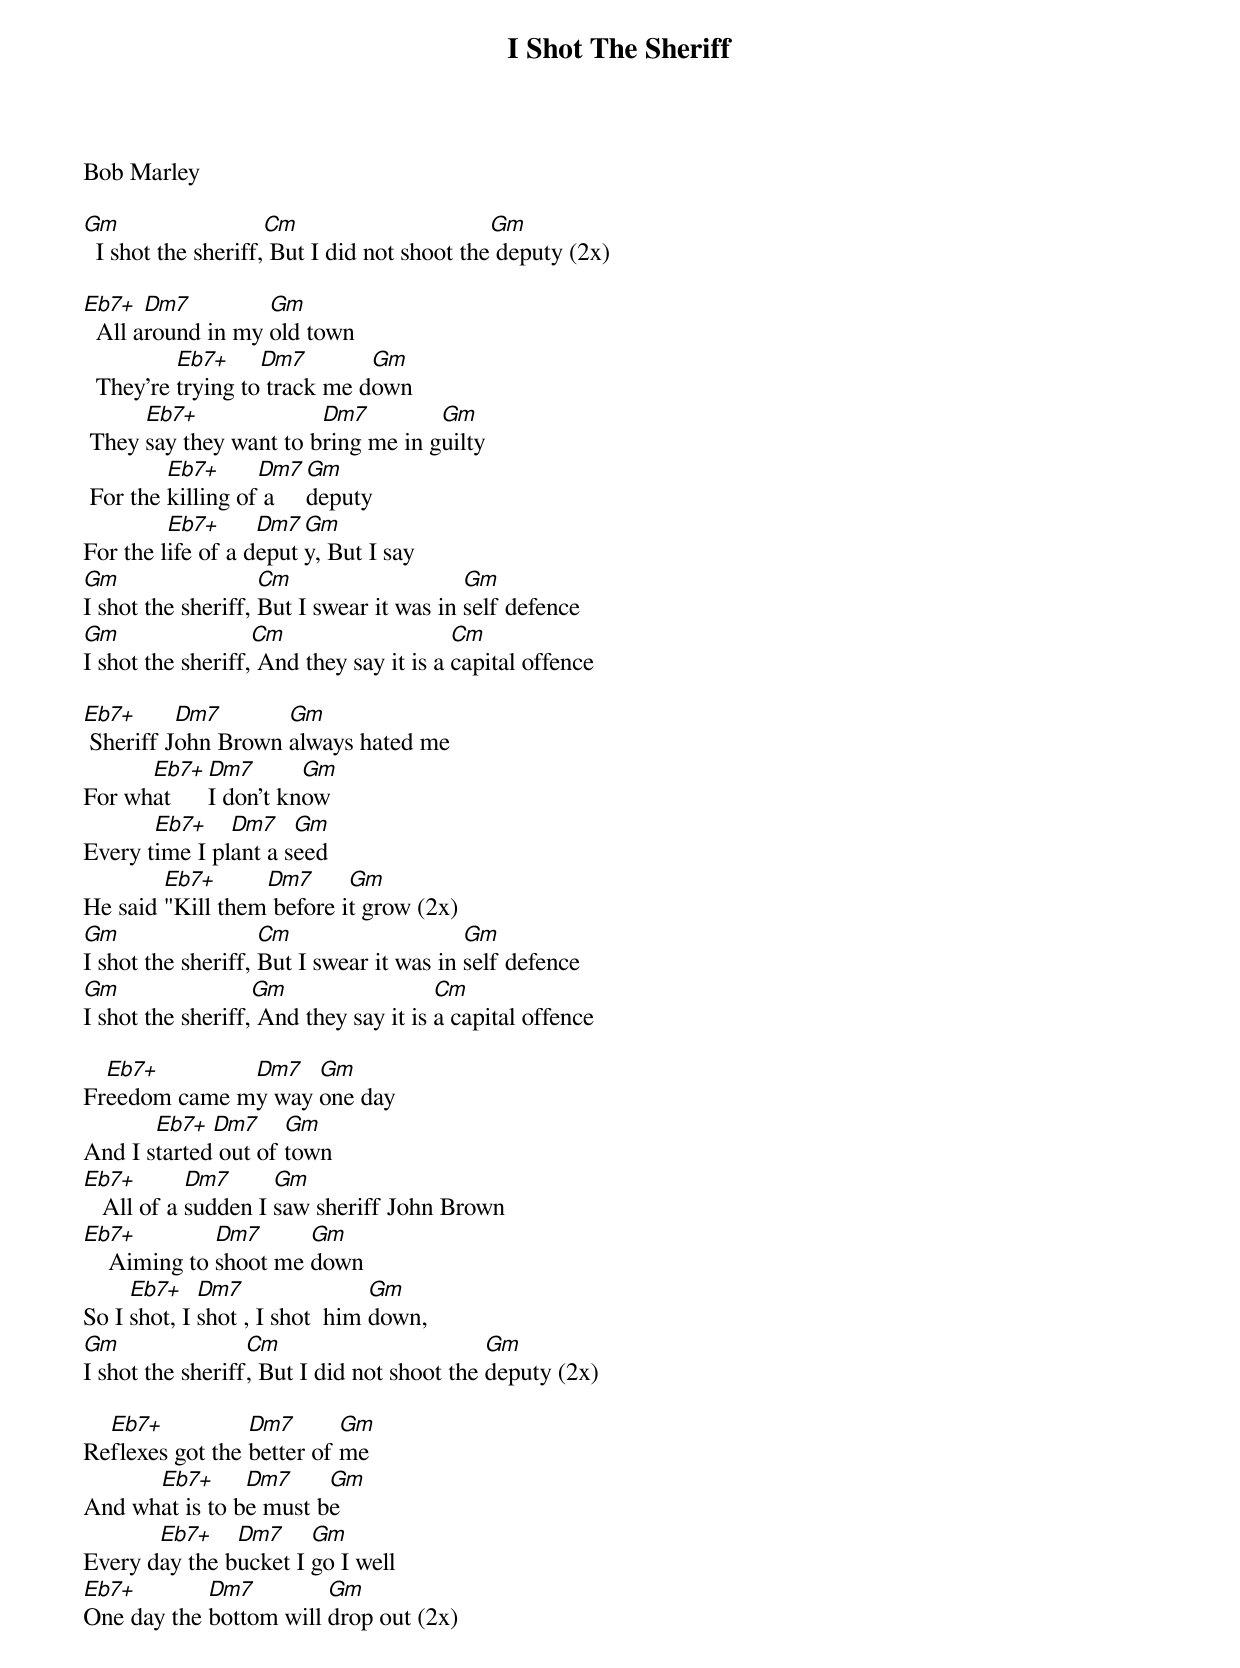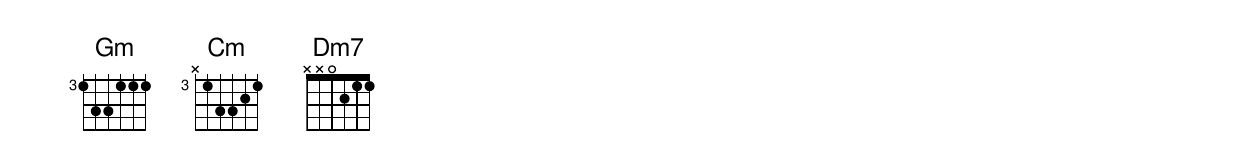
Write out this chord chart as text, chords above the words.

I Shot The Sheriff
Bob Marley

Gm                   Cm                      Gm
  I shot the sheriff, But I did not shoot the deputy (2x)

Eb7+   Dm7         Gm
  All around in my old town
          Eb7+     Dm7        Gm
  They're trying to track me down
      Eb7+              Dm7         Gm
 They say they want to bring me in guilty
         Eb7+      Dm7  Gm
 For the killing of a   deputy
         Eb7+      Dm7 Gm
For the life of a deputy, But I say
Gm                  Cm                    Gm
I shot the sheriff, But I swear it was in self defence
Gm                 Cm                    Cm
I shot the sheriff, And they say it is a capital offence

Eb7+      Dm7       Gm
 Sheriff John Brown always hated me
      Eb7+  Dm7       Gm
For what    I don't know
       Eb7+    Dm7    Gm
Every time I plant a seed
        Eb7+      Dm7      Gm
He said "Kill them before it grow (2x)
Gm                  Cm                    Gm
I shot the sheriff, But I swear it was in self defence
Gm                 Gm                  Cm
I shot the sheriff, And they say it is a capital offence

  Eb7+        Dm7   Gm
Freedom came my way one day
       Eb7+  Dm7     Gm
And I started out of town
Eb7+        Dm7      Gm
   All of a sudden I saw sheriff John Brown
Eb7+          Dm7      Gm
    Aiming to shoot me down
     Eb7+    Dm7                Gm
So I shot, I shot , I shot  him down,
Gm                Cm                        Gm
I shot the sheriff, But I did not shoot the deputy (2x)

  Eb7+           Dm7       Gm
Reflexes got the better of me
      Eb7+      Dm7     Gm
And what is to be must be
       Eb7+    Dm7     Gm
Every day the bucket I go I well
Eb7+        Dm7         Gm
One day the bottom will drop out (2x)
